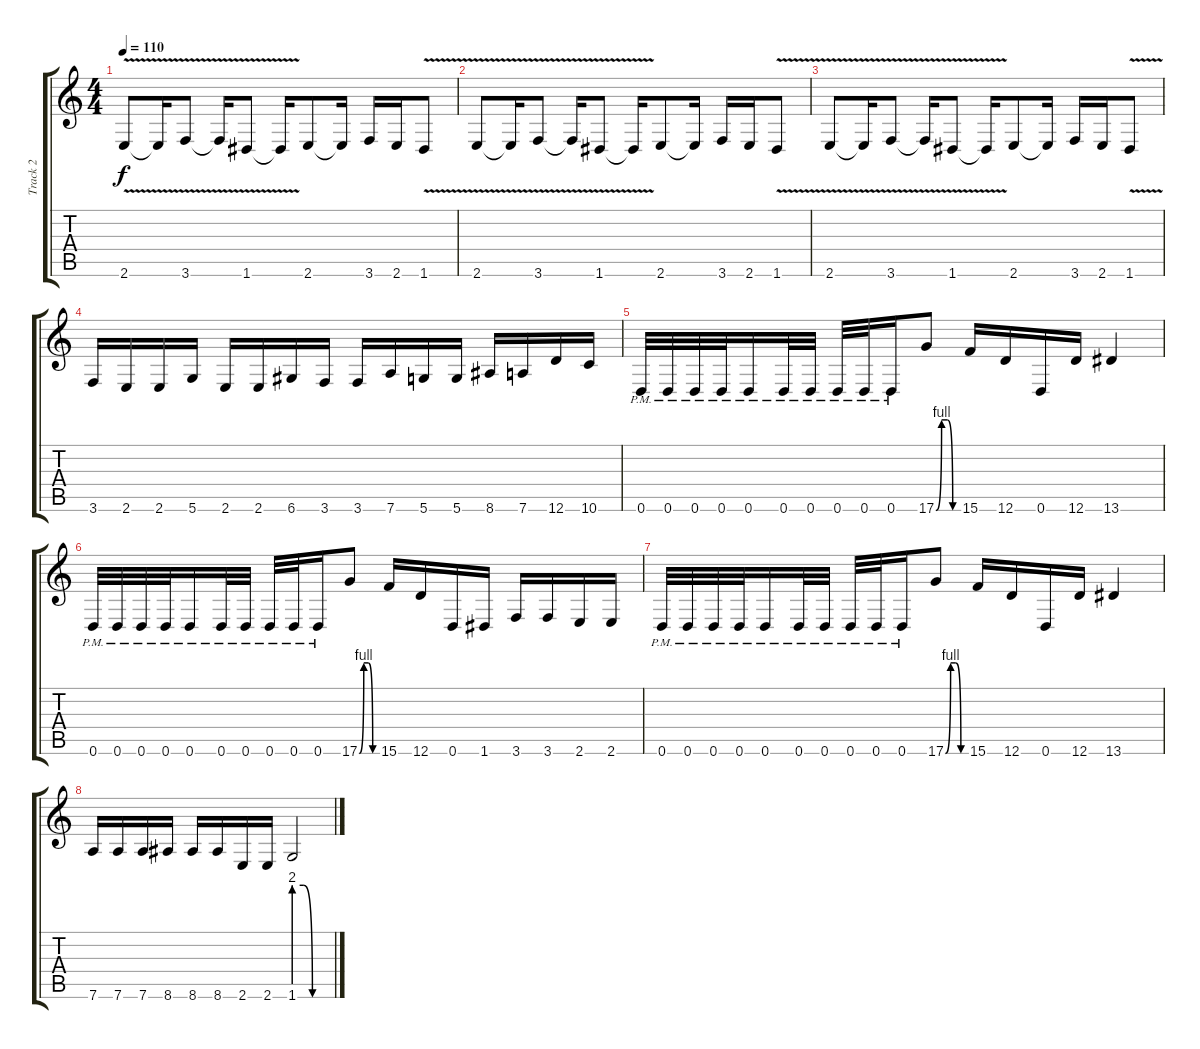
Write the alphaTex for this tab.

\track ("Track 2" "Track 2") {instrument distortionguitar}
\staff {score tabs}
\tuning (E4 B3 G3 D3 A2 D2) {hide}
\ts (4 4)
\tempo 110
\clef g2
\ks c
2.6{v}.8{dy f} 2.6{v t}.16 3.6{v}.8 3.6{v t}.16 1.6{v}.8 1.6{v t}.16 2.6.8 2.6{t}.16 3.6.16 2.6.16 1.6{v}.8 |
2.6{v}.8 2.6{v t}.16 3.6{v}.8 3.6{v t}.16 1.6{v}.8 1.6{v t}.16 2.6.8 2.6{t}.16 3.6.16 2.6.16 1.6{v}.8 |
2.6{v}.8 2.6{v t}.16 3.6{v}.8 3.6{v t}.16 1.6{v}.8 1.6{v t}.16 2.6.8 2.6{t}.16 3.6.16 2.6.16 1.6{v}.8 |
3.6.16 2.6.16 2.6.16 5.6.16 2.6.16 2.6.16 6.6.16 3.6.16 3.6.16 7.6.16 5.6.16 5.6.16 8.6.16 7.6.16 12.6.16 10.6.16 |
0.6{pm}.32 0.6{pm}.32 0.6{pm}.32 0.6{pm}.32 0.6{pm}.16 0.6{pm}.32 0.6{pm}.32 0.6{pm}.32 0.6{pm}.32 0.6{pm}.16 17.6{be (custom 0 0 15 4 30 4 45 0 60 0)}.8 15.6.16 12.6.16 0.6.16 12.6.16 13.6.4 |
0.6{pm}.32 0.6{pm}.32 0.6{pm}.32 0.6{pm}.32 0.6{pm}.16 0.6{pm}.32 0.6{pm}.32 0.6{pm}.32 0.6{pm}.32 0.6{pm}.16 17.6{be (custom 0 0 15 4 30 4 45 0 60 0)}.8 15.6.16 12.6.16 0.6.16 1.6.16 3.6.16 3.6.16 2.6.16 2.6.16 |
0.6{pm}.32 0.6{pm}.32 0.6{pm}.32 0.6{pm}.32 0.6{pm}.16 0.6{pm}.32 0.6{pm}.32 0.6{pm}.32 0.6{pm}.32 0.6{pm}.16 17.6{be (custom 0 0 15 4 30 4 45 0 60 0)}.8 15.6.16 12.6.16 0.6.16 12.6.16 13.6.4 |
7.6.16 7.6.16 7.6.16 8.6.16 8.6.16 8.6.16 2.6.16 2.6.16 1.6{be (custom 0 8 15 8 30 0 60 0)}.2
